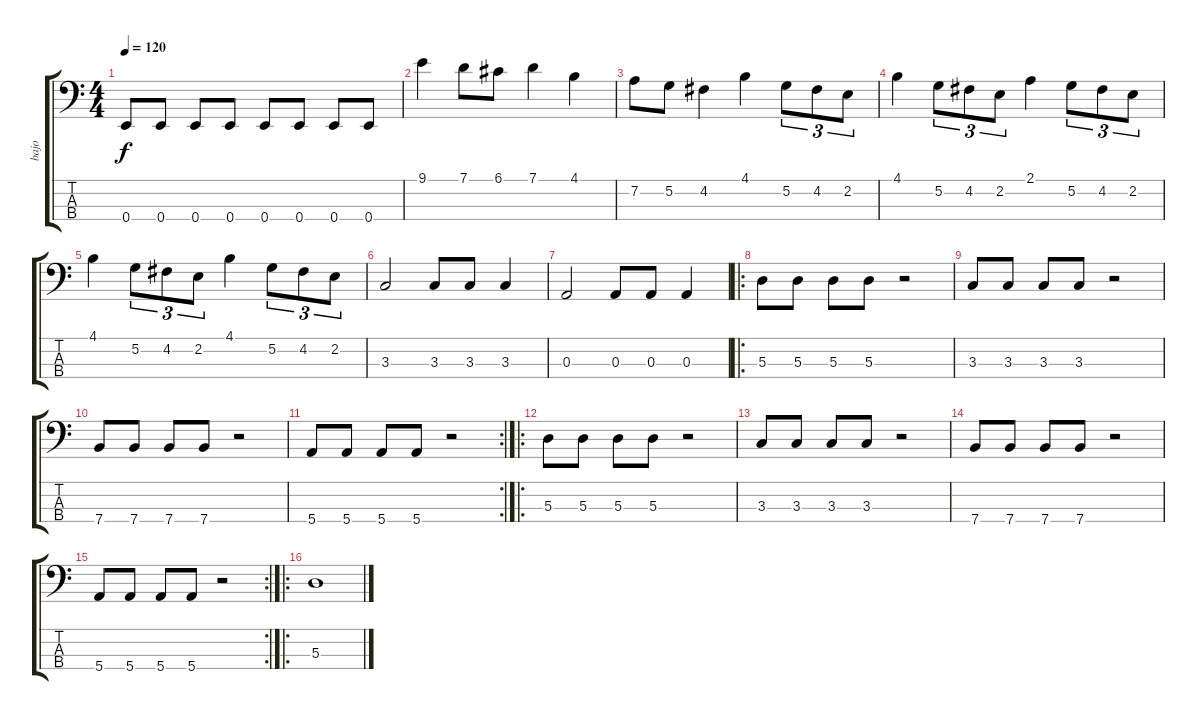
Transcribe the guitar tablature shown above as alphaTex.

\track ("bajo" "bajo") {instrument electricbassfinger}
\staff {score tabs}
\tuning (G2 D2 A1 E1) {hide}
\ts (4 4)
\tempo 120
\clef f4
\ks c
0.4.8{dy f} 0.4.8 0.4.8 0.4.8 0.4.8 0.4.8 0.4.8 0.4.8 |
9.1.4 7.1.8 6.1.8 7.1.4 4.1.4 |
7.2.8 5.2.8 4.2.4 4.1.4 5.2.8{tu (3 2)} 4.2.8{tu (3 2)} 2.2.8{tu (3 2)} |
4.1.4 5.2.8{tu (3 2)} 4.2.8{tu (3 2)} 2.2.8{tu (3 2)} 2.1.4 5.2.8{tu (3 2)} 4.2.8{tu (3 2)} 2.2.8{tu (3 2)} |
4.1.4 5.2.8{tu (3 2)} 4.2.8{tu (3 2)} 2.2.8{tu (3 2)} 4.1.4 5.2.8{tu (3 2)} 4.2.8{tu (3 2)} 2.2.8{tu (3 2)} |
3.3.2 3.3.8 3.3.8 3.3.4 |
0.3.2 0.3.8 0.3.8 0.3.4 |
\ro
5.3.8 5.3.8 5.3.8 5.3.8 r.2 |
3.3.8 3.3.8 3.3.8 3.3.8 r.2 |
7.4.8 7.4.8 7.4.8 7.4.8 r.2 |
\rc 2
5.4.8 5.4.8 5.4.8 5.4.8 r.2 |
\ro
5.3.8 5.3.8 5.3.8 5.3.8 r.2 |
3.3.8 3.3.8 3.3.8 3.3.8 r.2 |
7.4.8 7.4.8 7.4.8 7.4.8 r.2 |
\rc 2
5.4.8 5.4.8 5.4.8 5.4.8 r.2 |
\ro
5.3.1
